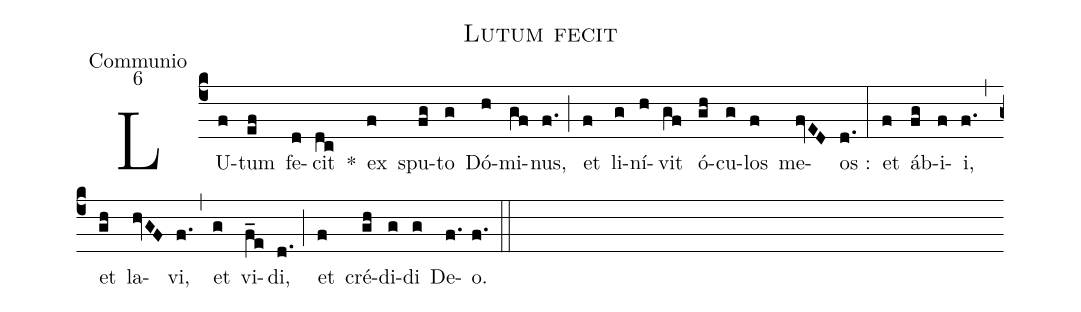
name:Lutum fecit;
office-part:Communio;
mode:6;
%%
(c4) LU(f)tum(ef) fe(d)cit(dc) *() ex(f) spu(fg)to(g) Dó(h)mi(gf)nus,(f.) (;) et(f) li(g)ní(h)vit(gf) ó(gh)cu(g)los(f) me(fvED)os :(d.) (:) et(f) áb(fg)i(f)i,(f.) (,) et(gh) la(hvGF)vi,(f.) (,) et(g) vi(f_e)di,(d.) (;) et(f) cré(gh)di(g)di(g) De(f.)o.(f.) (::)
